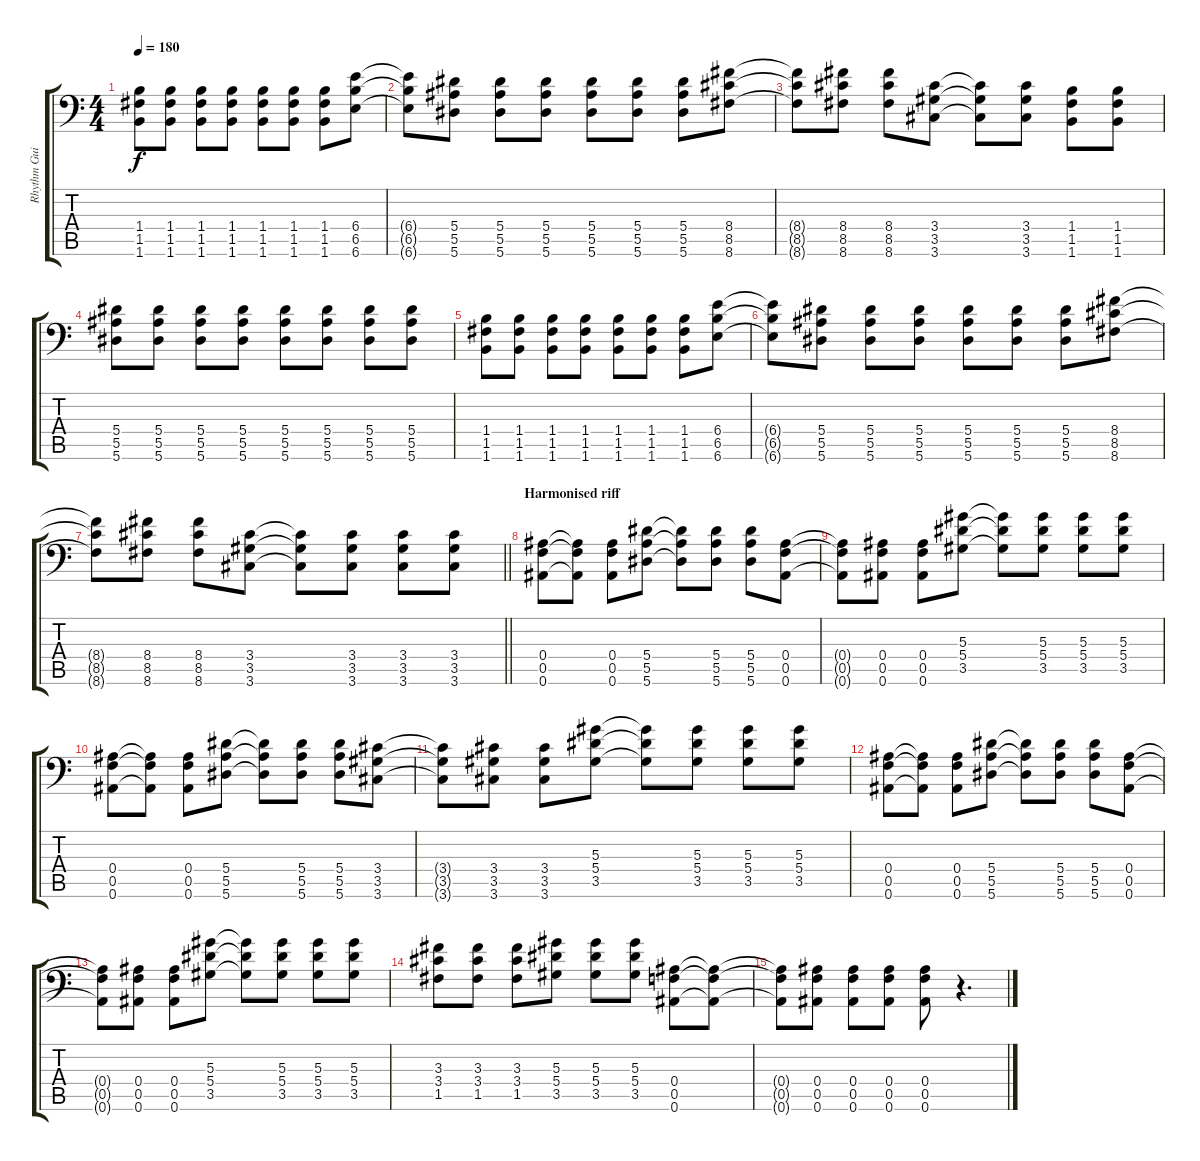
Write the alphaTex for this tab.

\track ("Rhythm Guitar 1" "Rhythm Gui") {instrument distortionguitar}
\staff {score tabs}
\tuning (C4 G3 Eb3 Bb2 F2 Bb1) {hide}
\ts (4 4)
\tempo 180
\clef f4
\ks c
(1.4 1.5 1.6).8{dy f} (1.4 1.5 1.6).8 (1.4 1.5 1.6).8 (1.4 1.5 1.6).8 (1.4 1.5 1.6).8 (1.4 1.5 1.6).8 (1.4 1.5 1.6).8 (6.4 6.5 6.6).8 |
(6.4{t} 6.5{t} 6.6{t}).8 (5.4 5.5 5.6).8 (5.4 5.5 5.6).8 (5.4 5.5 5.6).8 (5.4 5.5 5.6).8 (5.4 5.5 5.6).8 (5.4 5.5 5.6).8 (8.4 8.5 8.6).8 |
(8.4{t} 8.5{t} 8.6{t}).8 (8.4 8.5 8.6).8 (8.4 8.5 8.6).8 (3.4 3.5 3.6).8 (3.4{t} 3.5{t} 3.6{t}).8 (3.4 3.5 3.6).8 (1.4 1.5 1.6).8 (1.4 1.5 1.6).8 |
(5.4 5.5 5.6).8 (5.4 5.5 5.6).8 (5.4 5.5 5.6).8 (5.4 5.5 5.6).8 (5.4 5.5 5.6).8 (5.4 5.5 5.6).8 (5.4 5.5 5.6).8 (5.4 5.5 5.6).8 |
(1.4 1.5 1.6).8 (1.4 1.5 1.6).8 (1.4 1.5 1.6).8 (1.4 1.5 1.6).8 (1.4 1.5 1.6).8 (1.4 1.5 1.6).8 (1.4 1.5 1.6).8 (6.4 6.5 6.6).8 |
(6.4{t} 6.5{t} 6.6{t}).8 (5.4 5.5 5.6).8 (5.4 5.5 5.6).8 (5.4 5.5 5.6).8 (5.4 5.5 5.6).8 (5.4 5.5 5.6).8 (5.4 5.5 5.6).8 (8.4 8.5 8.6).8 |
\barLineRight lightlight
(8.4{t} 8.5{t} 8.6{t}).8 (8.4 8.5 8.6).8 (8.4 8.5 8.6).8 (3.4 3.5 3.6).8 (3.4{t} 3.5{t} 3.6{t}).8 (3.4 3.5 3.6).8 (3.4 3.5 3.6).8 (3.4 3.5 3.6).8 |
\section ("" "Harmonised riff")
(0.4 0.5 0.6).8 (0.4{t} 0.5{t} 0.6{t}).8 (0.4 0.5 0.6).8 (5.4 5.5 5.6).8 (5.4{t} 5.5{t} 5.6{t}).8 (5.4 5.5 5.6).8 (5.4 5.5 5.6).8 (0.4 0.5 0.6).8 |
(0.4{t} 0.5{t} 0.6{t}).8 (0.4 0.5 0.6).8 (0.4 0.5 0.6).8 (5.3 5.4 3.5).8 (5.3{t} 5.4{t} 3.5{t}).8 (5.3 5.4 3.5).8 (5.3 5.4 3.5).8 (5.3 5.4 3.5).8 |
(0.4 0.5 0.6).8 (0.4{t} 0.5{t} 0.6{t}).8 (0.4 0.5 0.6).8 (5.4 5.5 5.6).8 (5.4{t} 5.5{t} 5.6{t}).8 (5.4 5.5 5.6).8 (5.4 5.5 5.6).8 (3.4 3.5 3.6).8 |
(3.4{t} 3.5{t} 3.6{t}).8 (3.4 3.5 3.6).8 (3.4 3.5 3.6).8 (5.3 5.4 3.5).8 (5.3{t} 5.4{t} 3.5{t}).8 (5.3 5.4 3.5).8 (5.3 5.4 3.5).8 (5.3 5.4 3.5).8 |
(0.4 0.5 0.6).8 (0.4{t} 0.5{t} 0.6{t}).8 (0.4 0.5 0.6).8 (5.4 5.5 5.6).8 (5.4{t} 5.5{t} 5.6{t}).8 (5.4 5.5 5.6).8 (5.4 5.5 5.6).8 (0.4 0.5 0.6).8 |
(0.4{t} 0.5{t} 0.6{t}).8 (0.4 0.5 0.6).8 (0.4 0.5 0.6).8 (5.3 5.4 3.5).8 (5.3{t} 5.4{t} 3.5{t}).8 (5.3 5.4 3.5).8 (5.3 5.4 3.5).8 (5.3 5.4 3.5).8 |
(3.3 3.4 1.5).8 (3.3 3.4 1.5).8 (3.3 3.4 1.5).8 (5.3 5.4 3.5).8 (5.3 5.4 3.5).8 (5.3 5.4 3.5).8 (0.4 0.5 0.6).8 (0.4{t} 0.5{t} 0.6{t}).8 |
(0.4{t} 0.5{t} 0.6{t}).8 (0.4 0.5 0.6).8 (0.4 0.5 0.6).8 (0.4 0.5 0.6).8 (0.4 0.5 0.6).8 r.4{d}
